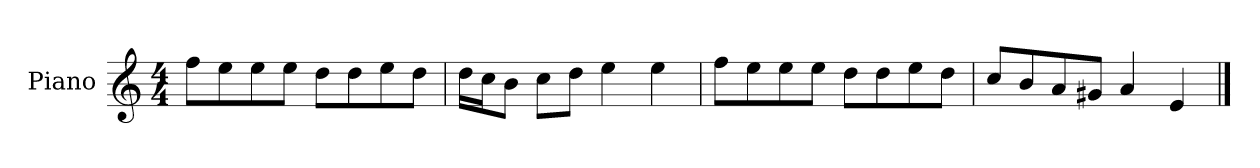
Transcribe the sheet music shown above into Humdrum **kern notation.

**kern
*part1
*staff1
*I"Piano
*I'P-no
*clefG2
*k[]
*M4/4
*MM90
=1
8ff\L
8ee\
8ee\
8ee\J
8dd\L
8dd\
8ee\
8dd\J
=2
16dd\LL
16cc\J
8b\J
8cc\L
8dd\J
4ee\
4ee\
=3
8ff\L
8ee\
8ee\
8ee\J
8dd\L
8dd\
8ee\
8dd\J
=4
8cc/L
8b/
8a/
8g#X/J
4a/
4e/
==
*-
